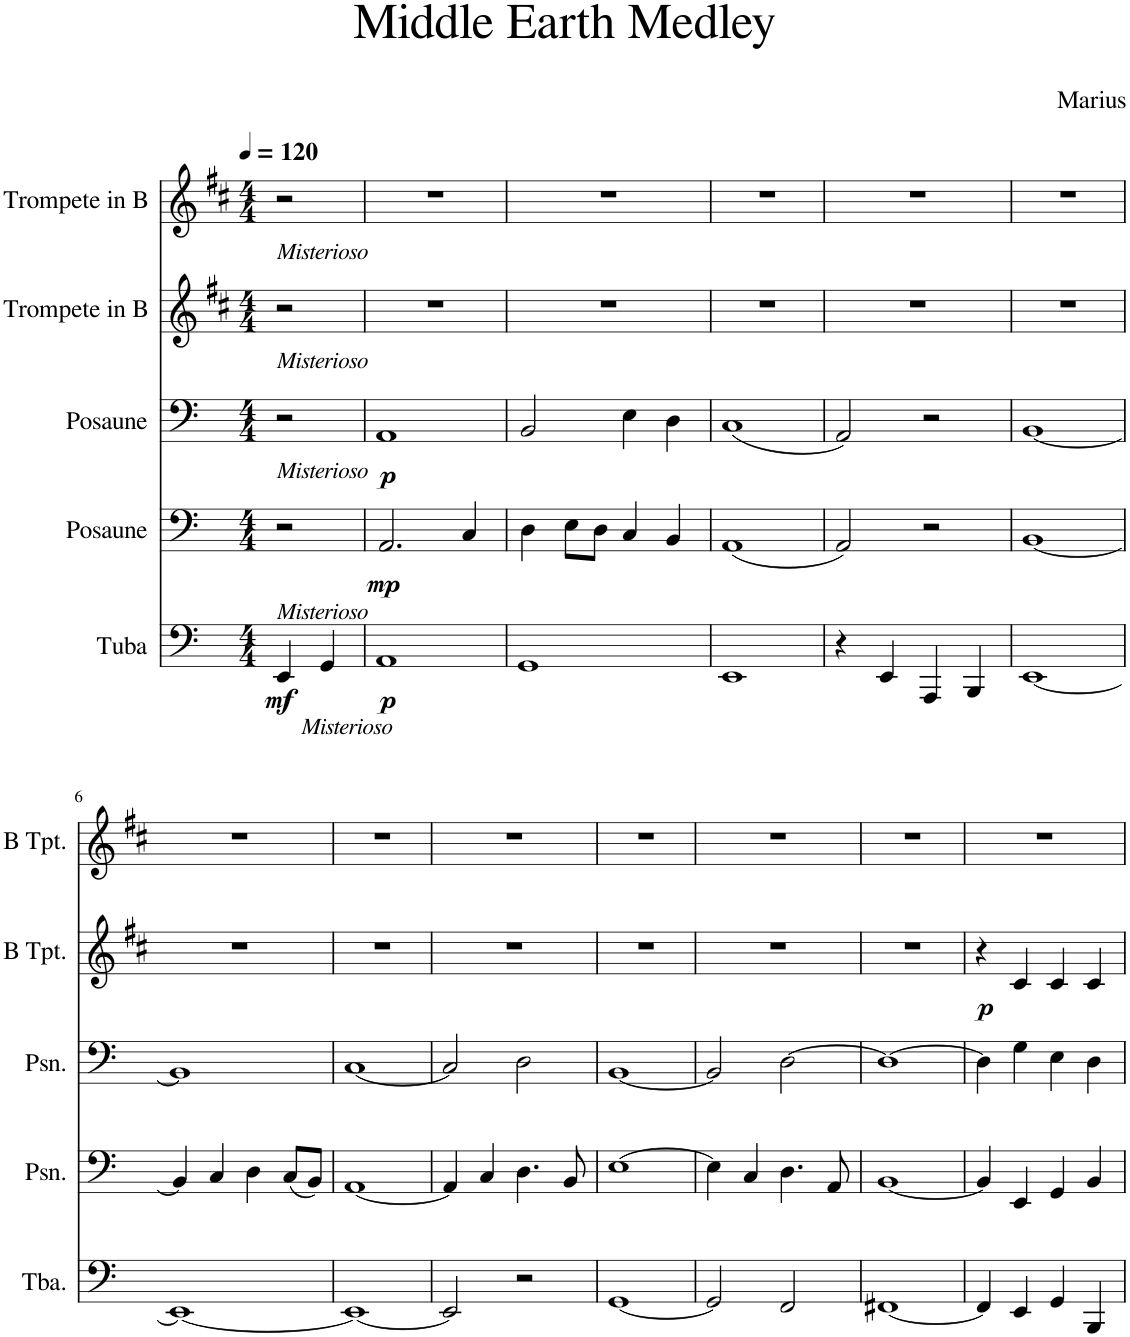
**kern	**dynam	**kern	**dynam	**kern	**dynam	**kern	**dynam	**kern
*part5	*part5	*part4	*part4	*part3	*part3	*part2	*part2	*part1
*staff5	*staff5	*staff4	*staff4	*staff3	*staff3	*staff2	*staff2	*staff1
*I"Tuba	*	*I"Posaune	*	*I"Posaune	*	*I"Trompete in B	*	*I"Trompete in B
*I'Tba.	*	*I'Psn.	*	*I'Psn.	*	*	*	*
*clefF4	*	*clefF4	*	*clefF4	*	*clefG2	*	*clefG2
*	*	*	*	*	*	*Trd1c2	*	*Trd1c2
*k[]	*	*k[]	*	*k[]	*	*k[f#c#]	*	*k[f#c#]
*M4/4	*	*M4/4	*	*M4/4	*	*M4/4	*	*M4/4
*MM120	*	*MM120	*	*MM120	*	*MM120	*	*MM120
=	=	=	=	=	=	=	=	=
!	!	!	!	!	!	!	!	!LO:TX:b:i:t=Misterioso
!	!	!	!	!	!	!LO:TX:b:i:t=Misterioso	!	!
!	!	!	!	!LO:TX:b:i:t=Misterioso	!	!	!	!
!	!	!LO:TX:b:i:t=Misterioso	!	!	!	!	!	!
!LO:TX:b:i:t=Misterioso	!	!	!	!	!	!	!	!
!	!LO:DY:b	!	!	!	!	!	!	!
4EE/	mf	2r	.	2r	.	2r	.	2r
4GG/	.	.	.	.	.	.	.	.
=1	=1	=1	=1	=1	=1	=1	=1	=1
!	!LO:DY:b	!	!LO:DY:b	!	!LO:DY:b	!	!	!
1AA	p	2.AA/	mp	1AA	p	1r	.	1r
.	.	4C/	.	.	.	.	.	.
=2	=2	=2	=2	=2	=2	=2	=2	=2
1GG	.	4D\	.	2BB/	.	1r	.	1r
.	.	8E\L	.	.	.	.	.	.
.	.	8D\J	.	.	.	.	.	.
.	.	4C/	.	4E\	.	.	.	.
.	.	4BB/	.	4D\	.	.	.	.
=3	=3	=3	=3	=3	=3	=3	=3	=3
1EE	.	(1AA	.	(1C	.	1r	.	1r
=4	=4	=4	=4	=4	=4	=4	=4	=4
4r	.	2AA/)	.	2AA/)	.	1r	.	1r
4EE/	.	.	.	.	.	.	.	.
4AAA/	.	2r	.	2r	.	.	.	.
4BBB/	.	.	.	.	.	.	.	.
=5	=5	=5	=5	=5	=5	=5	=5	=5
[1EE	.	[1BB	.	[1BB	.	1r	.	1r
!!LO:LB:g=z
=6	=6	=6	=6	=6	=6	=6	=6	=6
1EE_	.	4BB/]	.	1BB]	.	1r	.	1r
.	.	4C/	.	.	.	.	.	.
.	.	4D\	.	.	.	.	.	.
.	.	(8C/L	.	.	.	.	.	.
.	.	8BB/J)	.	.	.	.	.	.
=7	=7	=7	=7	=7	=7	=7	=7	=7
1EE_	.	[1AA	.	[1C	.	1r	.	1r
=8	=8	=8	=8	=8	=8	=8	=8	=8
2EE/]	.	4AA/]	.	2C/]	.	1r	.	1r
.	.	4C/	.	.	.	.	.	.
2r	.	4.D\	.	2D\	.	.	.	.
.	.	8BB/	.	.	.	.	.	.
=9	=9	=9	=9	=9	=9	=9	=9	=9
[1GG	.	[1E	.	[1BB	.	1r	.	1r
=10	=10	=10	=10	=10	=10	=10	=10	=10
2GG/]	.	4E\]	.	2BB/]	.	1r	.	1r
.	.	4C/	.	.	.	.	.	.
2FF/	.	4.D\	.	[2D\	.	.	.	.
.	.	8AA/	.	.	.	.	.	.
=11	=11	=11	=11	=11	=11	=11	=11	=11
[1FF#X	.	[1BB	.	1D_	.	1r	.	1r
=12	=12	=12	=12	=12	=12	=12	=12	=12
!	!	!	!	!	!	!	!LO:DY:b	!
4FF#/]	.	4BB/]	.	4D\]	.	4r	p	1r
4EE/	.	4EE/	.	4G\	.	4c#/	.	.
4GG/	.	4GG/	.	4E\	.	4c#/	.	.
4BBB/	.	4BB/	.	4D\	.	4c#/	.	.
=	=	=	=	=	=	=	=	=
*-	*-	*-	*-	*-	*-	*-	*-	*-
